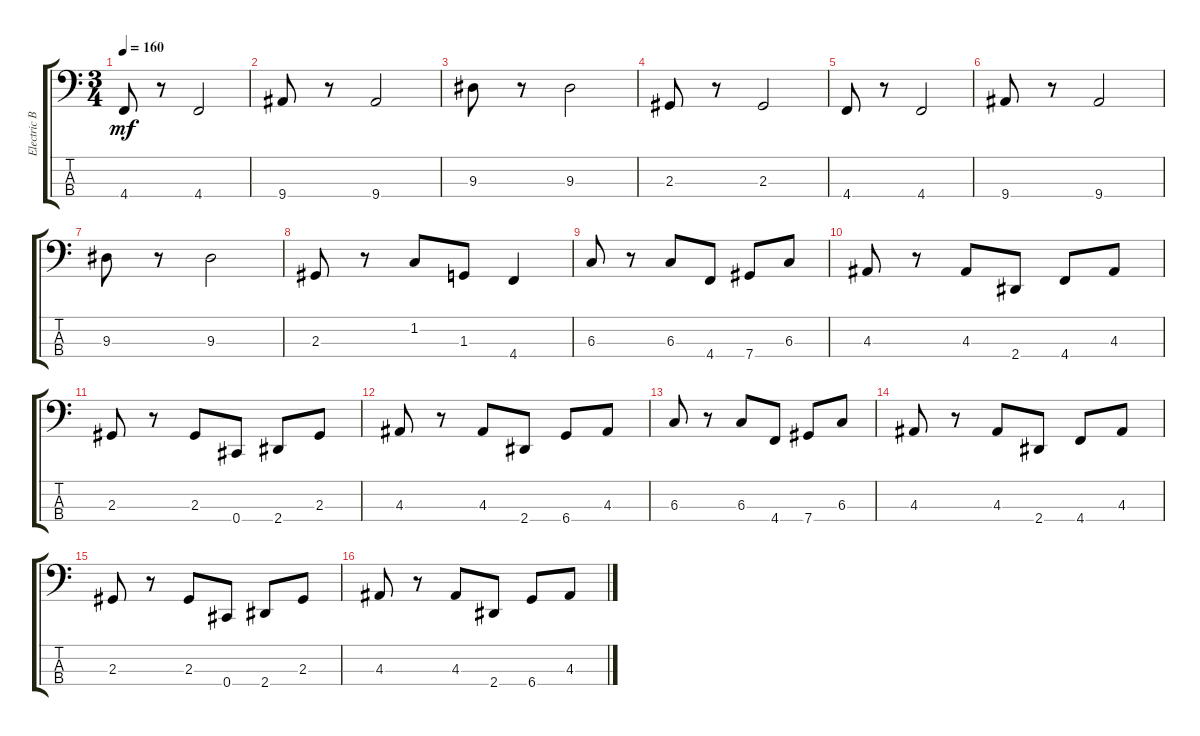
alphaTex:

\track ("Electric Bass" "Electric B") {instrument electricbassfinger}
\staff {score tabs}
\tuning (E2 B1 Gb1 Db1) {hide}
\ts (3 4)
\tempo 160
\clef f4
\ks c
4.4.8{dy mf instrument electricbassfinger} r.8 4.4.2 |
9.4.8 r.8 9.4.2 |
9.3.8 r.8 9.3.2 |
2.3.8 r.8 2.3.2 |
4.4.8 r.8 4.4.2 |
9.4.8 r.8 9.4.2 |
9.3.8 r.8 9.3.2 |
2.3.8 r.8 1.2.8 1.3.8 4.4.4 |
6.3.8 r.8 6.3.8 4.4.8 7.4.8 6.3.8 |
4.3.8 r.8 4.3.8 2.4.8 4.4.8 4.3.8 |
2.3.8 r.8 2.3.8 0.4.8 2.4.8 2.3.8 |
4.3.8 r.8 4.3.8 2.4.8 6.4.8 4.3.8 |
6.3.8 r.8 6.3.8 4.4.8 7.4.8 6.3.8 |
4.3.8 r.8 4.3.8 2.4.8 4.4.8 4.3.8 |
2.3.8 r.8 2.3.8 0.4.8 2.4.8 2.3.8 |
4.3.8 r.8 4.3.8 2.4.8 6.4.8 4.3.8
